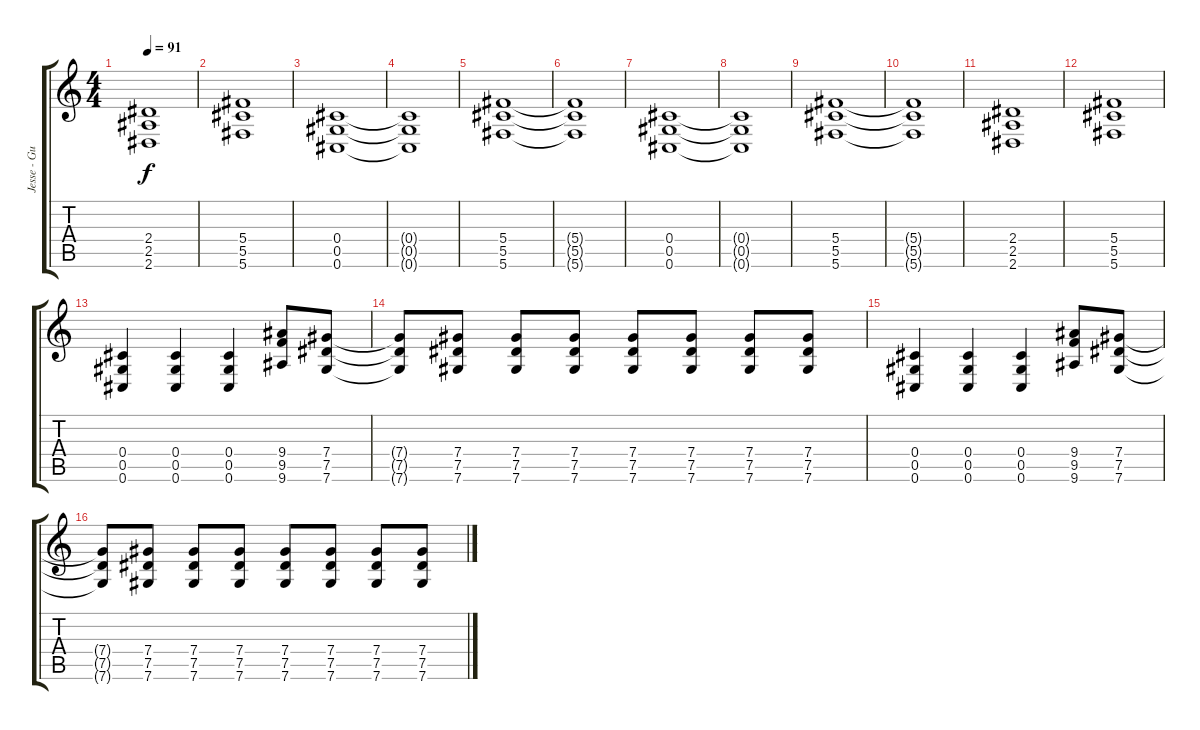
\track ("Jesse - Guitar 2 (Left)" "Jesse - Gu") {instrument distortionguitar}
\staff {score tabs}
\tuning (Eb4 Bb3 Gb3 Db3 Ab2 Db2) {hide}
\ts (4 4)
\tempo 91
\clef g2
\ks c
(2.4 2.5 2.6).1{dy f} |
(5.4 5.5 5.6).1 |
(0.4 0.5 0.6).1 |
(0.4{t} 0.5{t} 0.6{t}).1 |
(5.4 5.5 5.6).1 |
(5.4{t} 5.5{t} 5.6{t}).1 |
(0.4 0.5 0.6).1 |
(0.4{t} 0.5{t} 0.6{t}).1 |
(5.4 5.5 5.6).1 |
(5.4{t} 5.5{t} 5.6{t}).1 |
(2.4 2.5 2.6).1 |
(5.4 5.5 5.6).1 |
(0.4 0.5 0.6).4 (0.4 0.5 0.6).4 (0.4 0.5 0.6).4 (9.4 9.5 9.6).8 (7.4 7.5 7.6).8 |
(7.4{t} 7.5{t} 7.6{t}).8 (7.4 7.5 7.6).8 (7.4 7.5 7.6).8 (7.4 7.5 7.6).8 (7.4 7.5 7.6).8 (7.4 7.5 7.6).8 (7.4 7.5 7.6).8 (7.4 7.5 7.6).8 |
(0.4 0.5 0.6).4 (0.4 0.5 0.6).4 (0.4 0.5 0.6).4 (9.4 9.5 9.6).8 (7.4 7.5 7.6).8 |
(7.4{t} 7.5{t} 7.6{t}).8 (7.4 7.5 7.6).8 (7.4 7.5 7.6).8 (7.4 7.5 7.6).8 (7.4 7.5 7.6).8 (7.4 7.5 7.6).8 (7.4 7.5 7.6).8 (7.4 7.5 7.6).8
